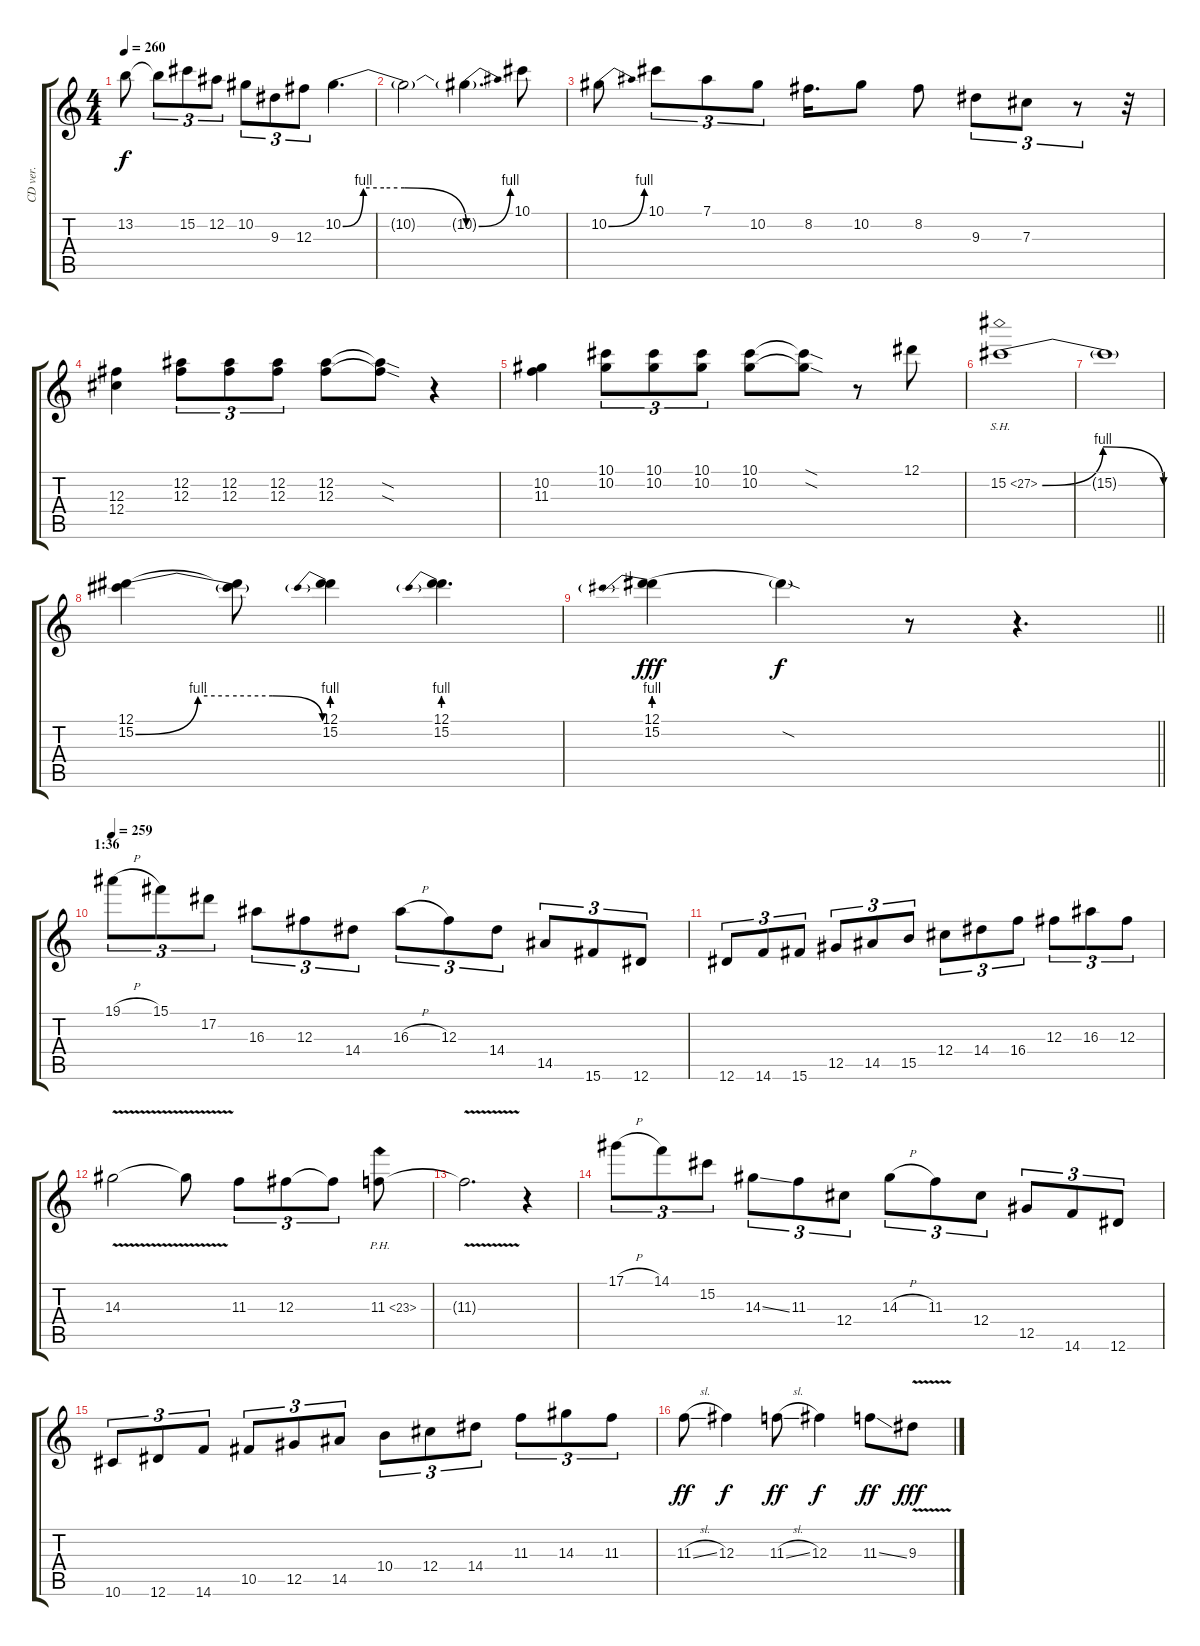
\track ("CD ver." "CD ver.") {instrument overdrivenguitar}
\staff {score tabs}
\tuning (Eb4 Bb3 Gb3 Db3 Ab2 Eb2) {hide}
\ts (4 4)
\tempo 260
\clef g2
\ks c
13.2{t}.8{dy f} 13.2{t}.8{tu (3 2)} 15.2.8{tu (3 2)} 12.2.8{tu (3 2)} 10.2.8{tu (3 2)} 9.3.8{tu (3 2)} 12.3.8{tu (3 2)} 10.2{be (custom 0 0 10 4 20 4 30 4 60 0)}.4{d} |
10.2{t}.2 10.2{be (bend 0 0 60 4) t}.4{d} 10.1.8 |
10.2{be (bend 0 0 60 4)}.8 10.1.8{tu (3 2)} 7.1.8{tu (3 2)} 10.2.8{tu (3 2)} 8.2.16{d} 10.2.8 8.2.8 9.3.8{tu (3 2)} 7.3.8{tu (3 2)} r.8{tu (3 2)} r.32 |
(12.3 12.4).4 (12.2 12.3).8{tu (3 2)} (12.2 12.3).8{tu (3 2)} (12.2 12.3).8{tu (3 2)} (12.2 12.3).8 (12.2{sod t} 12.3{sod t}).8 r.4 |
(10.2 11.3).4 (10.1 10.2).8{tu (3 2)} (10.1 10.2).8{tu (3 2)} (10.1 10.2).8{tu (3 2)} (10.1 10.2).8 (10.1{sod t} 10.2{sod t}).8 r.8 12.1.8 |
15.2{be (bendrelease 0 0 51 4 51 4 60 0) sh 12}.1 |
15.2{t}.1 |
(12.1 15.2{be (custom 0 0 20 4 30 4 44 4 60 0)}).4 (12.1{t} 15.2{t}).8 (12.1 15.2{be (prebend 0 4 60 4)}).4 (12.1 15.2{be (prebend 0 4 60 4)}).4{d} |
\barLineRight lightlight
(12.1 15.2{be (prebend 0 4 60 4)}).4{dy fff} 15.2{sod t}.4{dy f} r.8 r.4{d} |
\section ("" "1:36")
\tempo 259
19.1{h}.8{tu (3 2)} 15.1.8{tu (3 2)} 17.2.8{tu (3 2)} 16.3.8{tu (3 2)} 12.3.8{tu (3 2)} 14.4.8{tu (3 2)} 16.3{h}.8{tu (3 2)} 12.3.8{tu (3 2)} 14.4.8{tu (3 2)} 14.5.8{tu (3 2)} 15.6.8{tu (3 2)} 12.6.8{tu (3 2)} |
12.6.8{tu (3 2)} 14.6.8{tu (3 2)} 15.6.8{tu (3 2)} 12.5.8{tu (3 2)} 14.5.8{tu (3 2)} 15.5.8{tu (3 2)} 12.4.8{tu (3 2)} 14.4.8{tu (3 2)} 16.4.8{tu (3 2)} 12.3.8{tu (3 2)} 16.3.8{tu (3 2)} 12.3.8{tu (3 2)} |
14.3{v}.2 14.3{t}.8 11.3.8{tu (3 2)} 12.3.8{tu (3 2)} 12.3{t}.8{tu (3 2)} 11.3{ph 12}.8 |
11.3{v t}.2{d} r.4 |
17.1{h}.8{tu (3 2)} 14.1.8{tu (3 2)} 15.2.8{tu (3 2)} 14.3{ss}.8{tu (3 2)} 11.3.8{tu (3 2)} 12.4.8{tu (3 2)} 14.3{h}.8{tu (3 2)} 11.3.8{tu (3 2)} 12.4.8{tu (3 2)} 12.5.8{tu (3 2)} 14.6.8{tu (3 2)} 12.6.8{tu (3 2)} |
10.6.8{tu (3 2)} 12.6.8{tu (3 2)} 14.6.8{tu (3 2)} 10.5.8{tu (3 2)} 12.5.8{tu (3 2)} 14.5.8{tu (3 2)} 10.4.8{tu (3 2)} 12.4.8{tu (3 2)} 14.4.8{tu (3 2)} 11.3.8{tu (3 2)} 14.3.8{tu (3 2)} 11.3.8{tu (3 2)} |
11.3{sl}.8{dy ff} 12.3.4{dy f} 11.3{sl}.8{dy ff} 12.3.4{dy f} 11.3{ss}.8{dy ff} 9.3{v}.8{dy fff}
